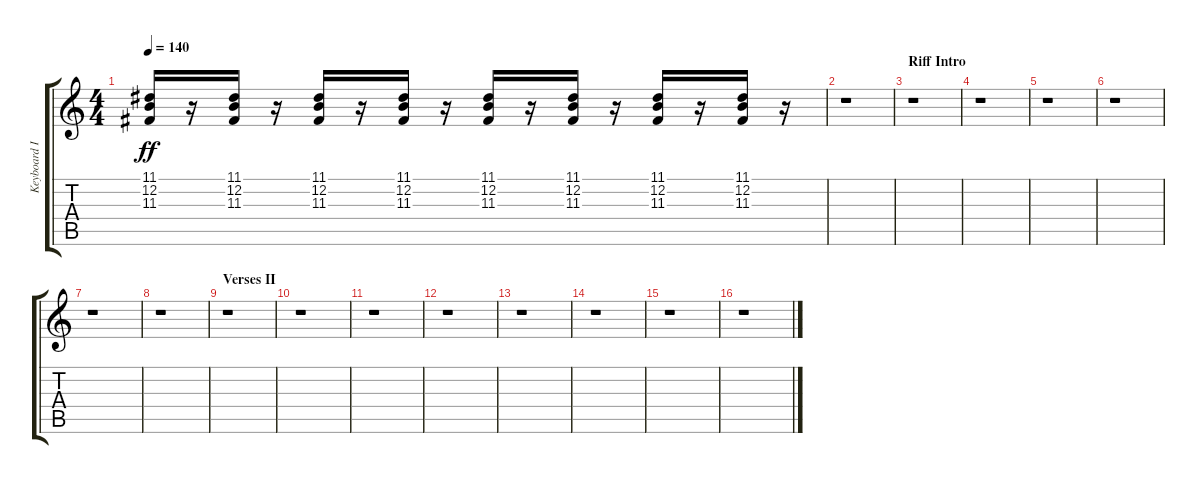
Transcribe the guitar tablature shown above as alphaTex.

\track ("Keyboard I" "Keyboard I") {instrument honkytonkpiano}
\staff {score tabs}
\tuning (E4 B3 G3 D3 A2 E2) {hide}
\ts (4 4)
\tempo 140
\clef g2
\ks c
(11.1 12.2 11.3).16{dy ff} r.16 (11.1 12.2 11.3).16 r.16 (11.1 12.2 11.3).16 r.16 (11.1 12.2 11.3).16 r.16 (11.1 12.2 11.3).16 r.16 (11.1 12.2 11.3).16 r.16 (11.1 12.2 11.3).16 r.16 (11.1 12.2 11.3).16 r.16 |
r.1 |
\section ("" "Riff Intro")
r.1 |
r.1 |
r.1 |
r.1 |
r.1 |
r.1 |
\section ("" "Verses II")
r.1 |
r.1 |
r.1 |
r.1 |
r.1 |
r.1 |
r.1 |
r.1
